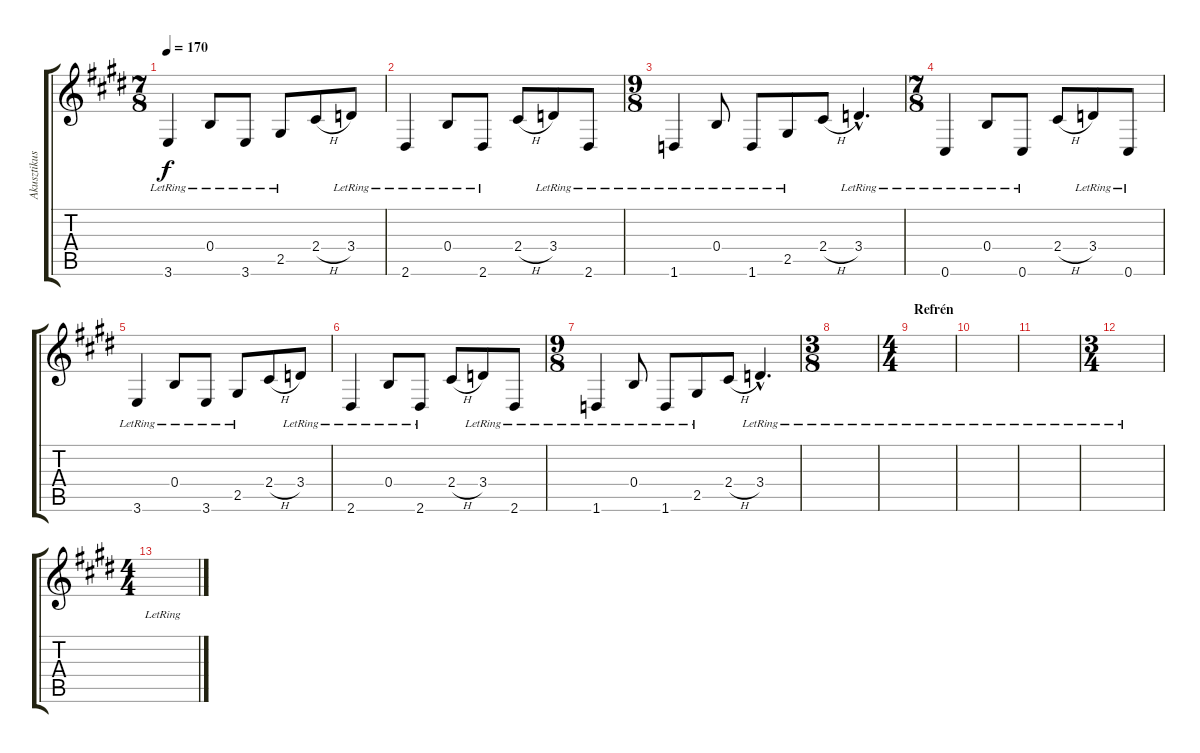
\track ("Akusztikus Gitár" "Akusztikus") {instrument acousticguitarsteel}
\staff {score tabs}
\tuning (Db4 Ab3 E3 B2 Gb2 Db2) {hide}
\ts (7 8)
\tempo 170
\clef g2
\ks c#minor
3.6{lr}.4{dy f} 0.4{lr}.8 3.6{lr}.8 2.5{lr}.8 2.4{h}.8 3.4{lr}.8 |
2.6{lr}.4 0.4{lr}.8 2.6{lr}.8 2.4{h}.8 3.4{lr}.8 2.6{lr}.8 |
\ts (9 8)
1.6{lr}.4 0.4{lr}.8 1.6{lr}.8 2.5{lr}.8 2.4{h}.8 3.4{hac lr}.4{d} |
\ts (7 8)
0.6{lr}.4 0.4{lr}.8 0.6{lr}.8 2.4{h}.8 3.4{lr}.8 0.6{lr}.8 |
3.6{lr}.4 0.4{lr}.8 3.6{lr}.8 2.5{lr}.8 2.4{h}.8 3.4{lr}.8 |
2.6{lr}.4 0.4{lr}.8 2.6{lr}.8 2.4{h}.8 3.4{lr}.8 2.6{lr}.8 |
\ts (9 8)
1.6{lr}.4 0.4{lr}.8 1.6{lr}.8 2.5{lr}.8 2.4{h}.8 3.4{hac lr}.4{d} |
\ts (3 8)
|
\ts (4 4)
\section ("" "Refrén")
|
|
|
\ts (3 4)
|
\ts (4 4)
